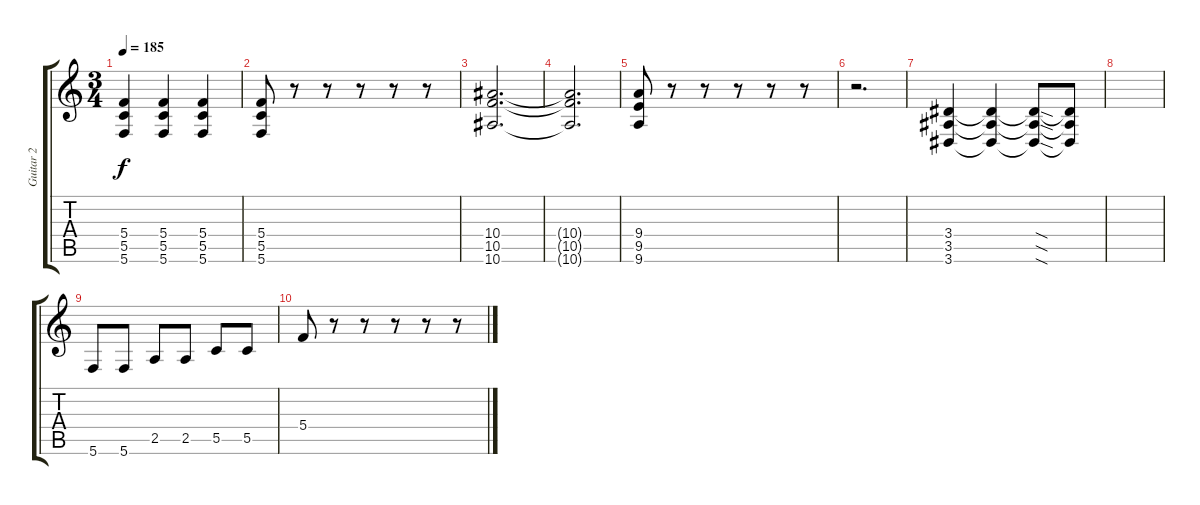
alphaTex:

\track ("Guitar 2" "Guitar 2") {instrument overdrivenguitar}
\staff {score tabs}
\tuning (D4 A3 F3 C3 G2 C2) {hide}
\ts (3 4)
\tempo 185
\clef g2
\ks c
(5.4 5.5 5.6).4{dy f} (5.4 5.5 5.6).4 (5.4 5.5 5.6).4 |
(5.4 5.5 5.6).8 r.8 r.8 r.8 r.8 r.8 |
(10.4 10.5 10.6).2{d} |
(10.4{t} 10.5{t} 10.6{t}).2{d} |
(9.4 9.5 9.6).8 r.8 r.8 r.8 r.8 r.8 |
r.2{d} |
(3.4 3.5 3.6).4 (3.4{t} 3.5{t} 3.6{t}).4 (3.4{sod t} 3.5{sod t} 3.6{sod t}).8 (3.4{t} 3.5{t} 3.6{t}).8 |
|
5.6.8 5.6.8 2.5.8 2.5.8 5.5.8 5.5.8 |
5.4.8 r.8 r.8 r.8 r.8 r.8
